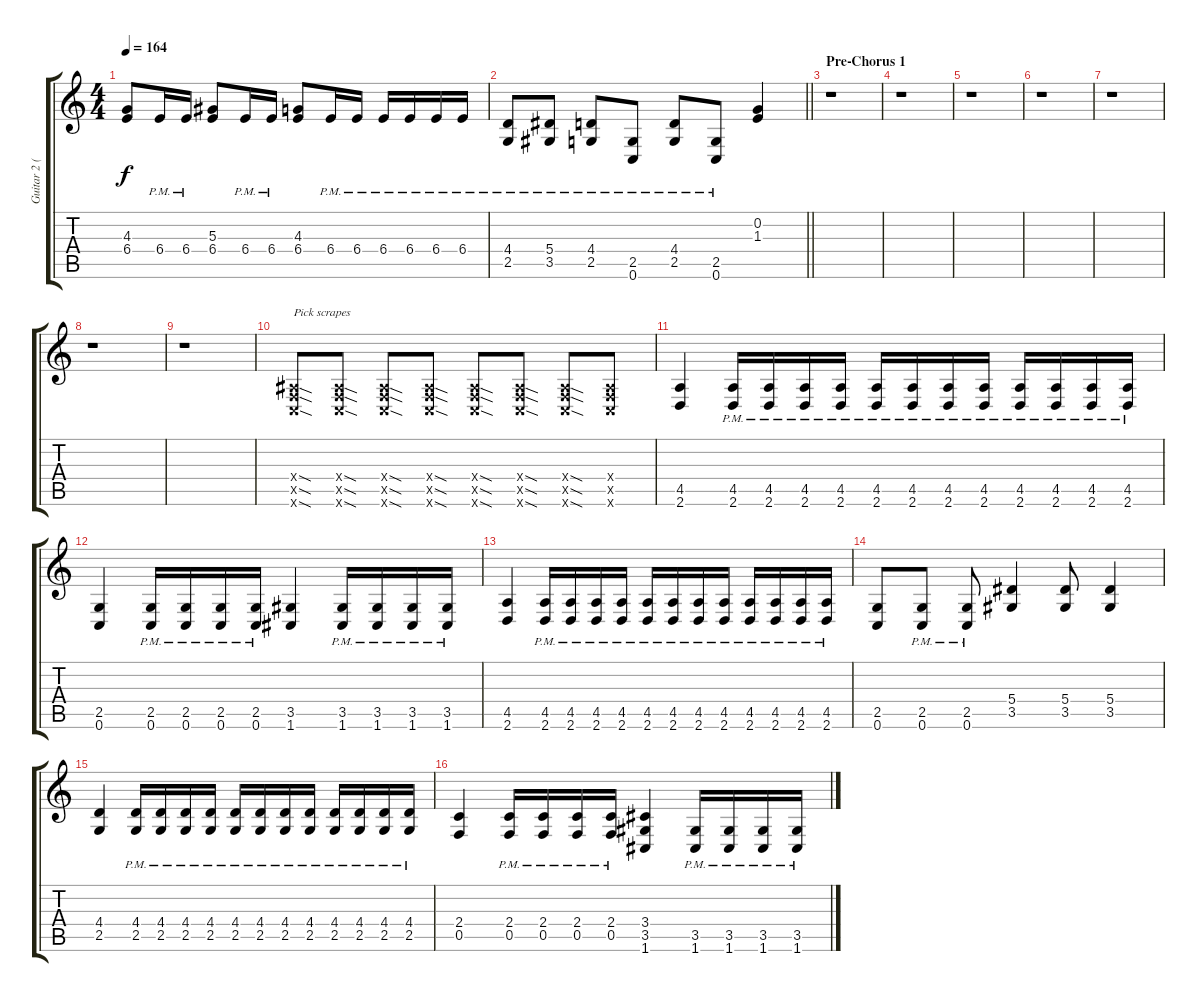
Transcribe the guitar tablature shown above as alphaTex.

\track ("Guitar 2 (Distortion)" "Guitar 2 (") {instrument distortionguitar}
\staff {score tabs}
\tuning (C4 G3 Eb3 Bb2 F2 C2) {hide}
\ts (4 4)
\tempo 164
\clef g2
\ks c
(4.3 6.4).8{dy f} 6.4{pm}.16 6.4{pm}.16 (5.3 6.4).8 6.4{pm}.16 6.4{pm}.16 (4.3 6.4).8 6.4{pm}.16 6.4{pm}.16 6.4{pm}.16 6.4{pm}.16 6.4{pm}.16 6.4{pm}.16 |
\barLineRight lightlight
(4.4{pm} 2.5{pm}).8 (5.4{pm} 3.5{pm}).8 (4.4{pm} 2.5{pm}).8 (2.5{pm} 0.6{pm}).8 (4.4{pm} 2.5{pm}).8 (2.5{pm} 0.6{pm}).8 (0.2 1.3).4 |
\section ("" "Pre-Chorus 1")
r.1 |
r.1 |
r.1 |
r.1 |
r.1 |
r.1 |
r.1 |
(0.4{sod x} 0.5{sod x} 0.6{sod x}).8{txt "Pick scrapes"} (0.4{sod x} 0.5{sod x} 0.6{sod x}).8 (0.4{sod x} 0.5{sod x} 0.6{sod x}).8 (0.4{sod x} 0.5{sod x} 0.6{sod x}).8 (0.4{sod x} 0.5{sod x} 0.6{sod x}).8 (0.4{sod x} 0.5{sod x} 0.6{sod x}).8 (0.4{sod x} 0.5{sod x} 0.6{sod x}).8 (0.4{x} 0.5{x} 0.6{x}).8 |
(4.5 2.6).4 (4.5{pm} 2.6{pm}).16 (4.5{pm} 2.6{pm}).16 (4.5{pm} 2.6{pm}).16 (4.5{pm} 2.6{pm}).16 (4.5{pm} 2.6{pm}).16 (4.5{pm} 2.6{pm}).16 (4.5{pm} 2.6{pm}).16 (4.5{pm} 2.6{pm}).16 (4.5{pm} 2.6{pm}).16 (4.5{pm} 2.6{pm}).16 (4.5{pm} 2.6{pm}).16 (4.5{pm} 2.6{pm}).16 |
(2.5 0.6).4 (2.5{pm} 0.6{pm}).16 (2.5{pm} 0.6{pm}).16 (2.5{pm} 0.6{pm}).16 (2.5{pm} 0.6{pm}).16 (3.5 1.6).4 (3.5{pm} 1.6{pm}).16 (3.5{pm} 1.6{pm}).16 (3.5{pm} 1.6{pm}).16 (3.5{pm} 1.6{pm}).16 |
(4.5 2.6).4 (4.5{pm} 2.6{pm}).16 (4.5{pm} 2.6{pm}).16 (4.5{pm} 2.6{pm}).16 (4.5{pm} 2.6{pm}).16 (4.5{pm} 2.6{pm}).16 (4.5{pm} 2.6{pm}).16 (4.5{pm} 2.6{pm}).16 (4.5{pm} 2.6{pm}).16 (4.5{pm} 2.6{pm}).16 (4.5{pm} 2.6{pm}).16 (4.5{pm} 2.6{pm}).16 (4.5{pm} 2.6{pm}).16 |
(2.5 0.6).8 (2.5{pm} 0.6{pm}).8 (2.5{pm} 0.6{pm}).8 (5.4 3.5).4 (5.4 3.5).8 (5.4 3.5).4 |
(4.4 2.5).4 (4.4{pm} 2.5{pm}).16 (4.4{pm} 2.5{pm}).16 (4.4{pm} 2.5{pm}).16 (4.4{pm} 2.5{pm}).16 (4.4{pm} 2.5{pm}).16 (4.4{pm} 2.5{pm}).16 (4.4{pm} 2.5{pm}).16 (4.4{pm} 2.5{pm}).16 (4.4{pm} 2.5{pm}).16 (4.4{pm} 2.5{pm}).16 (4.4{pm} 2.5{pm}).16 (4.4{pm} 2.5{pm}).16 |
(2.4 0.5).4 (2.4{pm} 0.5{pm}).16 (2.4{pm} 0.5{pm}).16 (2.4{pm} 0.5{pm}).16 (2.4{pm} 0.5{pm}).16 (3.4 3.5 1.6).4 (3.5{pm} 1.6{pm}).16 (3.5{pm} 1.6{pm}).16 (3.5{pm} 1.6{pm}).16 (3.5{pm} 1.6{pm}).16
